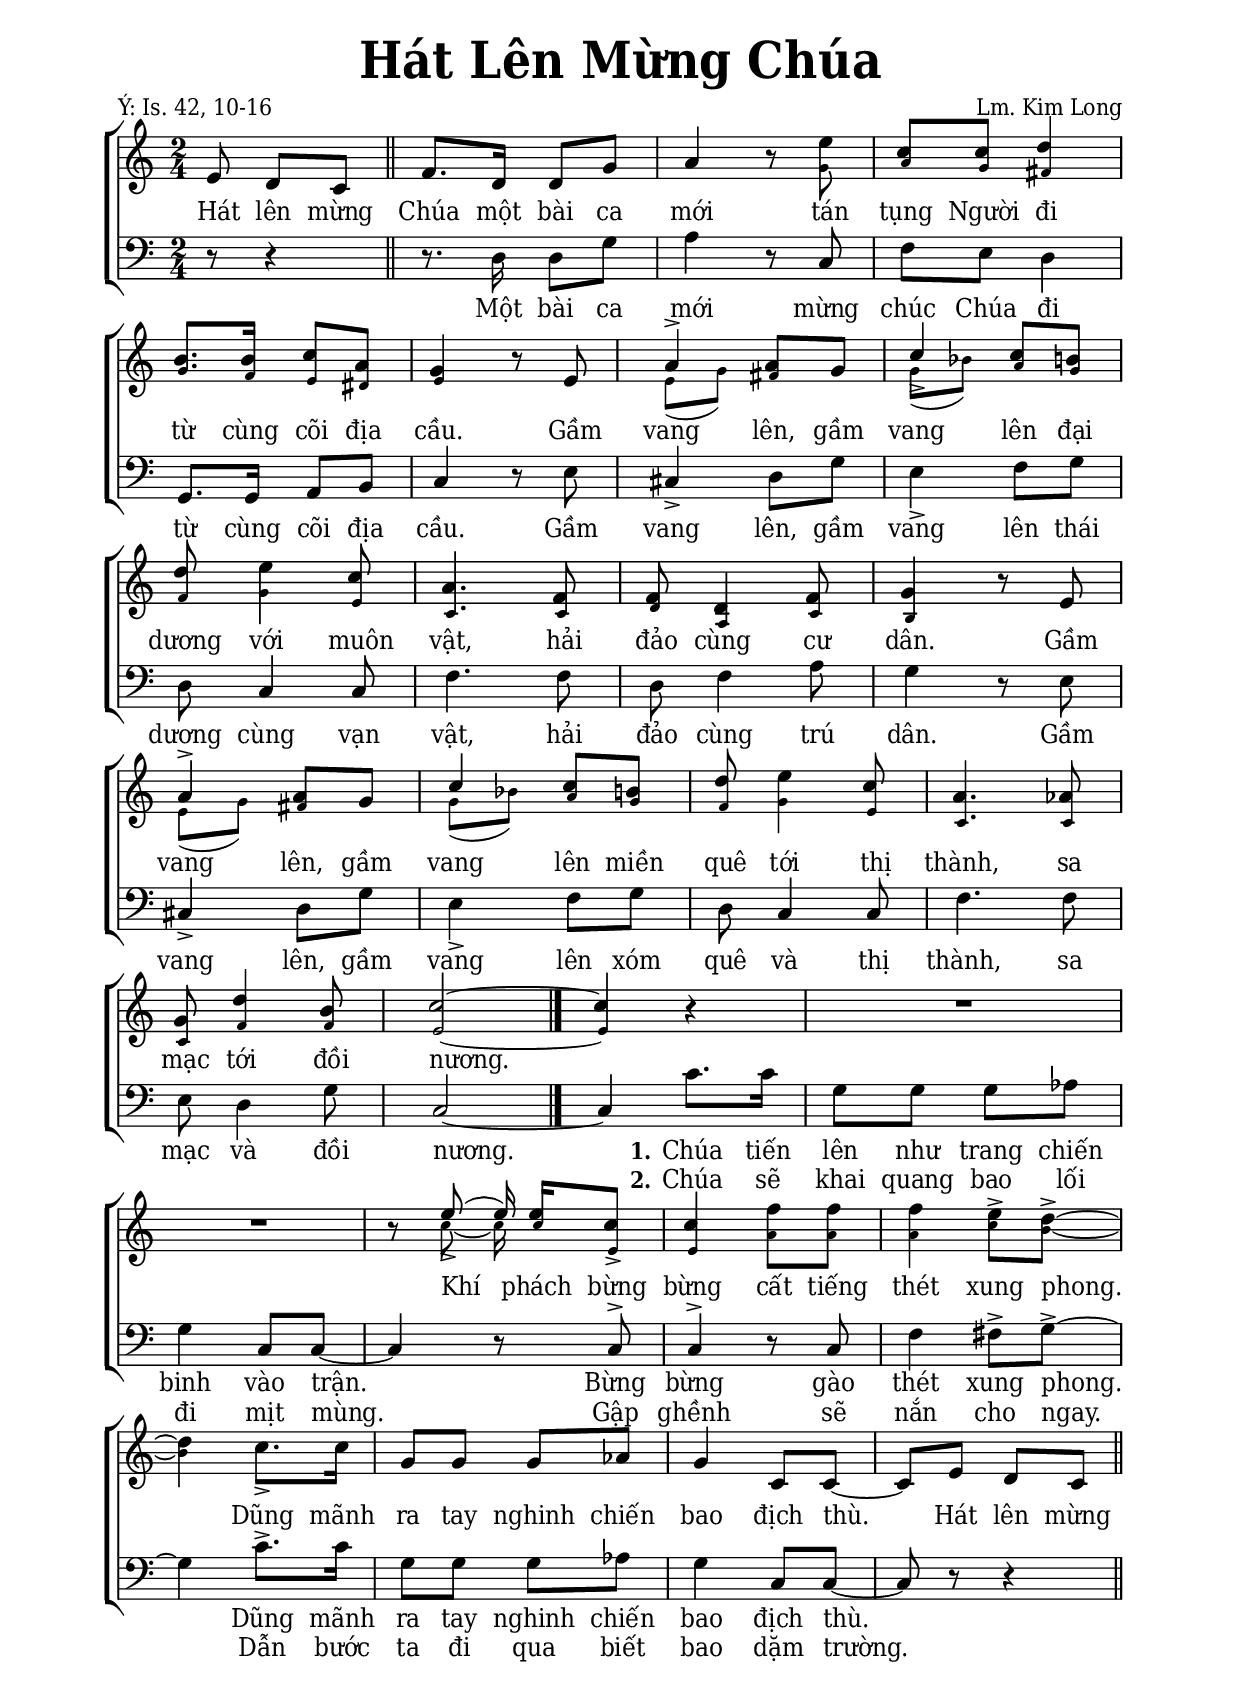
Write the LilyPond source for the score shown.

% Cài đặt chung
\version "2.22.1"
\include "english.ly"

\header {
  title = \markup { \fontsize #3 "Hát Lên Mừng Chúa" }
  poet = "Ý: Is. 42, 10-16"
  composer = "Lm. Kim Long"
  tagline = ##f
}

% Nhạc
nhacDiepKhucSop = \relative c' {
  \partial 4. e8 d c \bar "||"
  f8. d16 d8 g |
  a4 r8 e' |
  c c d4 |
  b8. b16 c8 a |
  g4 r8 e |
  a4 ^> a8 g |
  c4 _> c8 b! |
  d e4 c8 |
  a4. f8 | 
  f d4 f8 |
  g4 r8 e |
  a4 ^> a8 g |
  c4 c8 b! |
  d e4 c8 |
  a4. af8 |
  g d'4 b8 |
  c2 ~ \bar "|."
  c4 r |
  R2*2
  r8 e8 _> (e16) e c8 _> |
  c4 f8 f |
  f4 e8 ^> d ^> ~ |
  d4 c8. _> c16 |
  g8 g g af |
  g4 c,8 c ~ |
  c e d c \bar "||"
}

nhacDiepKhucAlto = \relative c' {
  \partial 4. e8 d c \bar "||"
  f8. d16 d8 g |
  a4 r8 g |
  a g fs4 |
  g8. f16 e8 ds |
  e4 r8 e |
  e (g) fs g |
  g (bf) a g |
  f g4 e8 |
  c4. c8 |
  d a4 c8 |
  b4 r8 e |
  e (g) fs g |
  g (bf) a g |
  f g4 e8 |
  c4. c8 |
  c f4 f8 |
  e2 ~ |
  e4 r |
  R2*2
  r8 c' ~ c16 c e,8 |
  e4 a8 a |
  a4 c8 b ~ |
  b4 c8. c16 |
  g8 g g af |
  g4 c,8 c ~ |
  c e d c
}

nhacDiepKhucBas = \relative c {
  r8 r4 |
  r8. d16 d8 g |
  a4 r8 c, |
  f e d4 |
  g,8. g16 a8 b |
  c4 r8 e |
  cs4 _> d8 g |
  e4 _> f8 g |
  d c4 c8 |
  f4. f8 |
  d f4 a8 |
  g4 r8 e |
  cs4 _> d8 g |
  e4 _> f8 g |
  d c4 c8 |
  f4. f8 |
  e d4 g8 |
  c,2 ~ |
  c4 c'8. c16 |
  g8 g g af |
  g4 c,8 c ~ |
  c4 r8 c ^> |
  c4 ^> r8 c |
  f4 fs8 ^> g ^> ~ |
  g4 c8. ^> c16 |
  g8 g g af |
  g4 c,8 c ~ |
  c r8 r4
}

% Lời
loiPhienKhucSopMot = \lyricmode {
  Hát lên mừng Chúa một bài ca mới
  tán tụng Người đi từ cùng cõi địa cầu.
  Gầm vang lên, gầm vang lên đại dương với muôn vật,
  hải đảo cùng cư dân.
  Gầm vang lên, gầm vang lên miền quê tới thị thành,
  sa mạc tới đồi nương.
  Khí phách bừng bừng cất tiếng thét xung phong.
  Dũng mãnh ra tay nghinh chiến bao địch thù.
  Hát lên mừng
}

loiPhienKhucSopHai = \lyricmode {
  \repeat unfold 35 { _ }
  Những khúc gập ghềnh sẽ uốn nắn cho ngay.
  Dẫn bước ta đi qua biết bao dặm trường.
}

loiPhienKhucBasMot = \lyricmode {
  Một bài ca mới mừng chúc Chúa đi từ cùng cõi địa cầu.
  Gầm vang lên, gầm vang lên thái dương cùng vạn vật,
  hải đảo cùng trú dân.
  Gầm vang lên, gầm vang lên xóm quê và thị thành,
  sa mạc và đồi nương.
  \set stanza = "1."
  Chúa tiến lên như trang chiến binh vào trận.
  Bừng bừng gào thét xung phong.
  Dũng mãnh ra tay nghinh chiến bao địch thù.
}

loiPhienKhucBasHai = \lyricmode {
  \repeat unfold 45 { _ }
  \set stanza = "2."
  Chúa sẽ khai quang bao lối đi mịt mùng.
  Gập ghềnh sẽ nắn cho ngay.
  Dẫn bước ta đi qua biết bao dặm trường.
}


% Dàn trang
\paper {
  #(set-paper-size "a4")
  top-margin =10\mm
  bottom-margin = 10\mm
  left-margin = 20\mm
  right-margin = 20\mm
  indent = #0
  #(define fonts
    (make-pango-font-tree
      "Deja Vu Serif Condensed"
      "Deja Vu Serif Condensed"
      "Deja Vu Serif Condensed"
      (/ 20 20)))
  print-page-number = #f
  page-count = #1
}

TongNhip = {
  \key c \major \time 2/4
  \set Timing.beamExceptions = #'()
  \set Timing.baseMoment = #(ly:make-moment 1/4)
  \set Timing.beatStructure = #'(1 1)
}

% Đổi kích thước nốt cho bè phụ
notBePhu =
#(define-music-function (font-size music) (number? ly:music?)
   (for-some-music
     (lambda (m)
       (if (music-is-of-type? m 'rhythmic-event)
           (begin
             (set! (ly:music-property m 'tweaks)
                   (cons `(font-size . ,font-size)
                         (ly:music-property m 'tweaks)))
             #t)
           #f))
     music)
   music)

\score {
  \new ChoirStaff <<
    \new Staff \with {
        \consists "Merge_rests_engraver"
        printPartCombineTexts = ##f
      }
      <<
      \new Voice \TongNhip \partCombine 
        \nhacDiepKhucSop
        \notBePhu -3 { \nhacDiepKhucAlto }
      \new NullVoice = beSop \nhacDiepKhucSop
      \new Lyrics \lyricsto beSop \loiPhienKhucSopMot
      >>
    \new Staff <<
        \clef "bass"
        \new Voice = beBas {
          \TongNhip \nhacDiepKhucBas
        }
      \new Lyrics \lyricsto beBas \loiPhienKhucBasMot
      \new Lyrics \lyricsto beBas \loiPhienKhucBasHai
    >>
  >>
  \layout {
    \override Lyrics.LyricSpace.minimum-distance = #1.5
    \override Score.BarNumber.break-visibility = ##(#f #f #f)
    \override Score.SpacingSpanner.uniform-stretching = ##t
  }
}